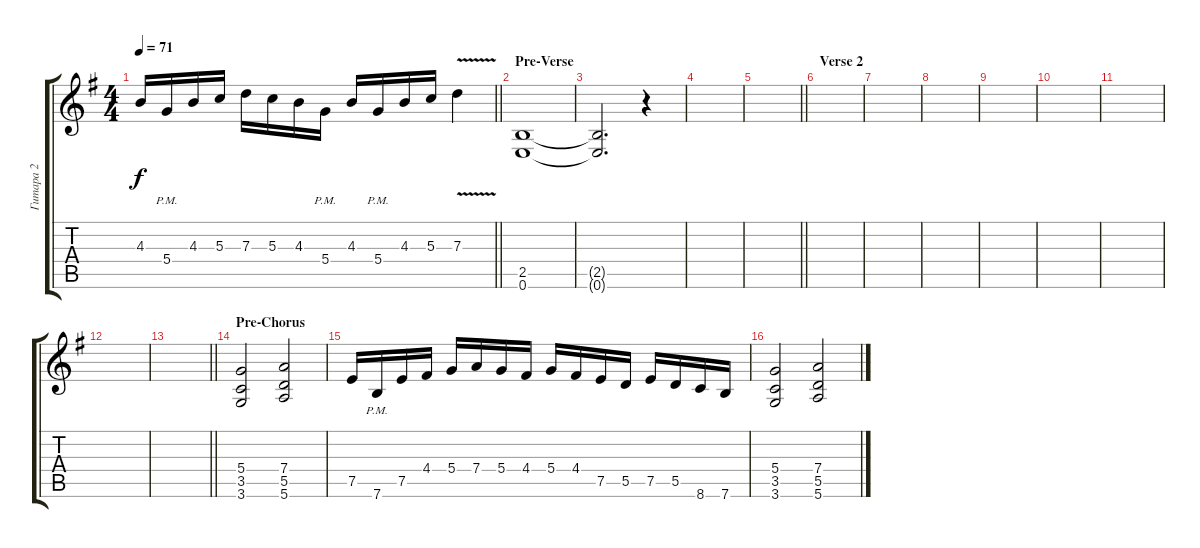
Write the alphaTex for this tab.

\track ("Гитара 2" "Гитара 2") {instrument distortionguitar}
\staff {score tabs}
\tuning (E4 B3 G3 D3 A2 E2) {hide}
\ts (4 4)
\tempo 71
\clef g2
\barLineRight lightlight
\ks eminor
4.3.16{dy f} 5.4{pm}.16 4.3.16 5.3.16 7.3.16 5.3.16 4.3.16 5.4{pm}.16 4.3.16 5.4{pm}.16 4.3.16 5.3.16 7.3{v}.4 |
\section ("" "Pre-Verse")
(2.5 0.6).1 |
(2.5{t} 0.6{t}).2{d} r.4 |
|
\barLineRight lightlight
|
\section ("" "Verse 2")
|
|
|
|
|
|
|
\barLineRight lightlight
|
\section ("" "Pre-Chorus")
(5.4 3.5 3.6).2 (7.4 5.5 5.6).2 |
7.5.16 7.6{pm}.16 7.5.16 4.4.16 5.4.16 7.4.16 5.4.16 4.4.16 5.4.16 4.4.16 7.5.16 5.5.16 7.5.16 5.5.16 8.6.16 7.6.16 |
(5.4 3.5 3.6).2 (7.4 5.5 5.6).2
